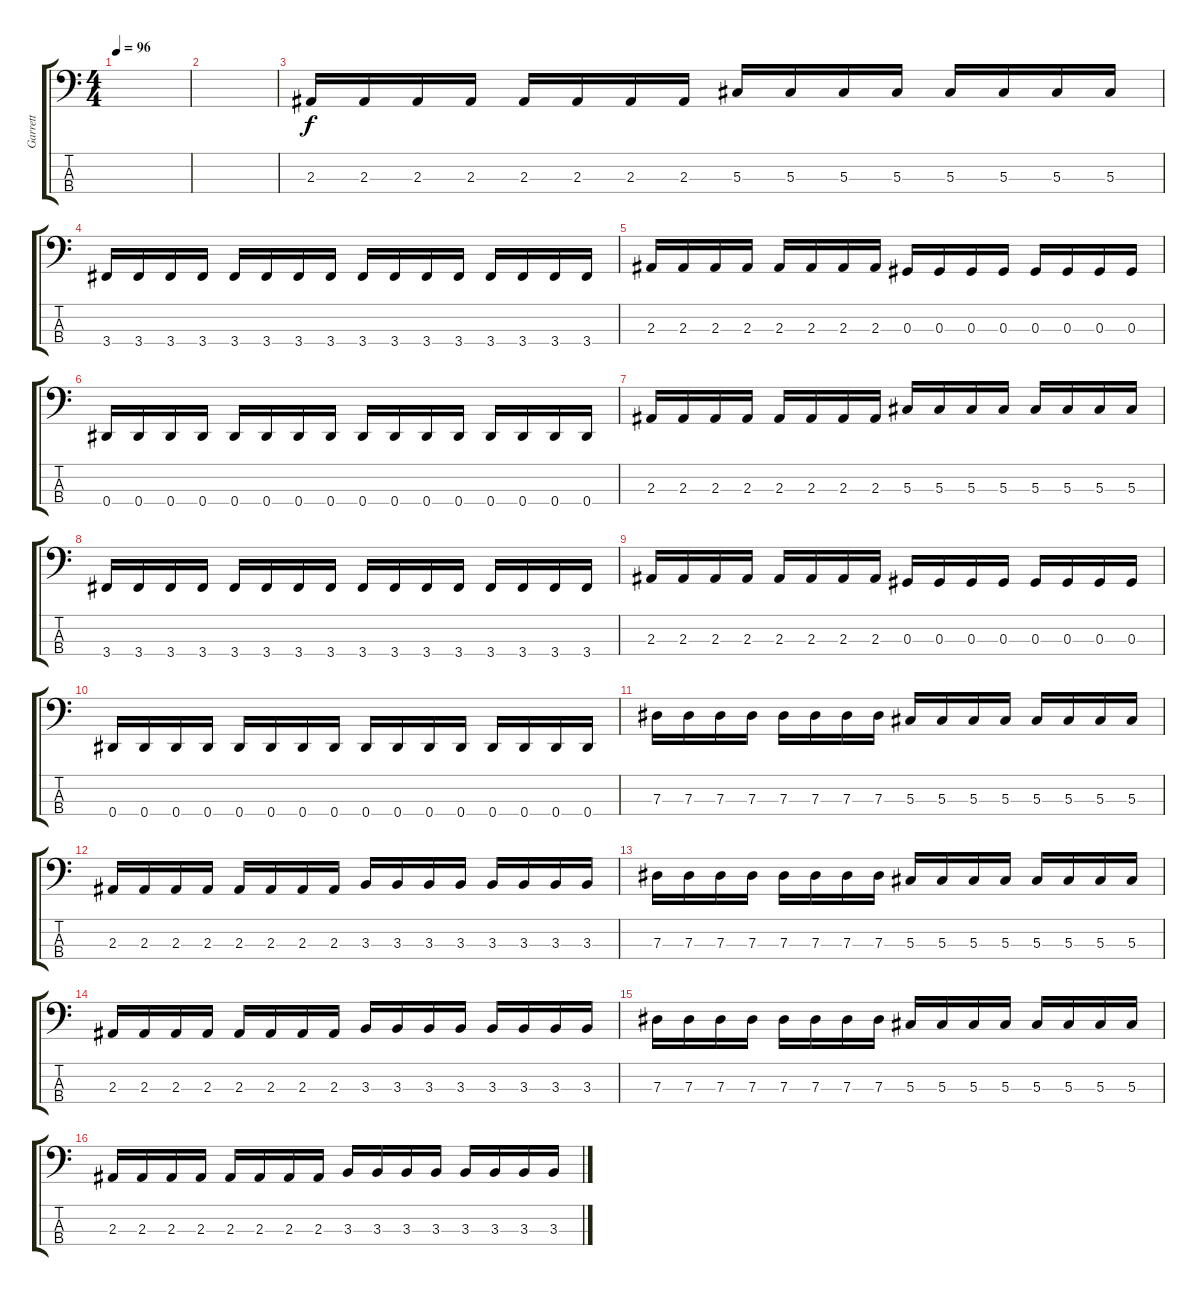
\track ("Garrett" "Garrett") {instrument electricbasspick}
\staff {score tabs}
\tuning (Gb2 Db2 Ab1 Eb1) {hide}
\ts (4 4)
\tempo 96
\clef f4
\ks c
|
|
2.3.16 2.3.16 2.3.16 2.3.16 2.3.16 2.3.16 2.3.16 2.3.16 5.3.16 5.3.16 5.3.16 5.3.16 5.3.16 5.3.16 5.3.16 5.3.16 |
3.4.16 3.4.16 3.4.16 3.4.16 3.4.16 3.4.16 3.4.16 3.4.16 3.4.16 3.4.16 3.4.16 3.4.16 3.4.16 3.4.16 3.4.16 3.4.16 |
2.3.16 2.3.16 2.3.16 2.3.16 2.3.16 2.3.16 2.3.16 2.3.16 0.3.16 0.3.16 0.3.16 0.3.16 0.3.16 0.3.16 0.3.16 0.3.16 |
0.4.16 0.4.16 0.4.16 0.4.16 0.4.16 0.4.16 0.4.16 0.4.16 0.4.16 0.4.16 0.4.16 0.4.16 0.4.16 0.4.16 0.4.16 0.4.16 |
2.3.16 2.3.16 2.3.16 2.3.16 2.3.16 2.3.16 2.3.16 2.3.16 5.3.16 5.3.16 5.3.16 5.3.16 5.3.16 5.3.16 5.3.16 5.3.16 |
3.4.16 3.4.16 3.4.16 3.4.16 3.4.16 3.4.16 3.4.16 3.4.16 3.4.16 3.4.16 3.4.16 3.4.16 3.4.16 3.4.16 3.4.16 3.4.16 |
2.3.16 2.3.16 2.3.16 2.3.16 2.3.16 2.3.16 2.3.16 2.3.16 0.3.16 0.3.16 0.3.16 0.3.16 0.3.16 0.3.16 0.3.16 0.3.16 |
0.4.16 0.4.16 0.4.16 0.4.16 0.4.16 0.4.16 0.4.16 0.4.16 0.4.16 0.4.16 0.4.16 0.4.16 0.4.16 0.4.16 0.4.16 0.4.16 |
7.3.16 7.3.16 7.3.16 7.3.16 7.3.16 7.3.16 7.3.16 7.3.16 5.3.16 5.3.16 5.3.16 5.3.16 5.3.16 5.3.16 5.3.16 5.3.16 |
2.3.16 2.3.16 2.3.16 2.3.16 2.3.16 2.3.16 2.3.16 2.3.16 3.3.16 3.3.16 3.3.16 3.3.16 3.3.16 3.3.16 3.3.16 3.3.16 |
7.3.16 7.3.16 7.3.16 7.3.16 7.3.16 7.3.16 7.3.16 7.3.16 5.3.16 5.3.16 5.3.16 5.3.16 5.3.16 5.3.16 5.3.16 5.3.16 |
2.3.16 2.3.16 2.3.16 2.3.16 2.3.16 2.3.16 2.3.16 2.3.16 3.3.16 3.3.16 3.3.16 3.3.16 3.3.16 3.3.16 3.3.16 3.3.16 |
7.3.16 7.3.16 7.3.16 7.3.16 7.3.16 7.3.16 7.3.16 7.3.16 5.3.16 5.3.16 5.3.16 5.3.16 5.3.16 5.3.16 5.3.16 5.3.16 |
2.3.16 2.3.16 2.3.16 2.3.16 2.3.16 2.3.16 2.3.16 2.3.16 3.3.16 3.3.16 3.3.16 3.3.16 3.3.16 3.3.16 3.3.16 3.3.16
